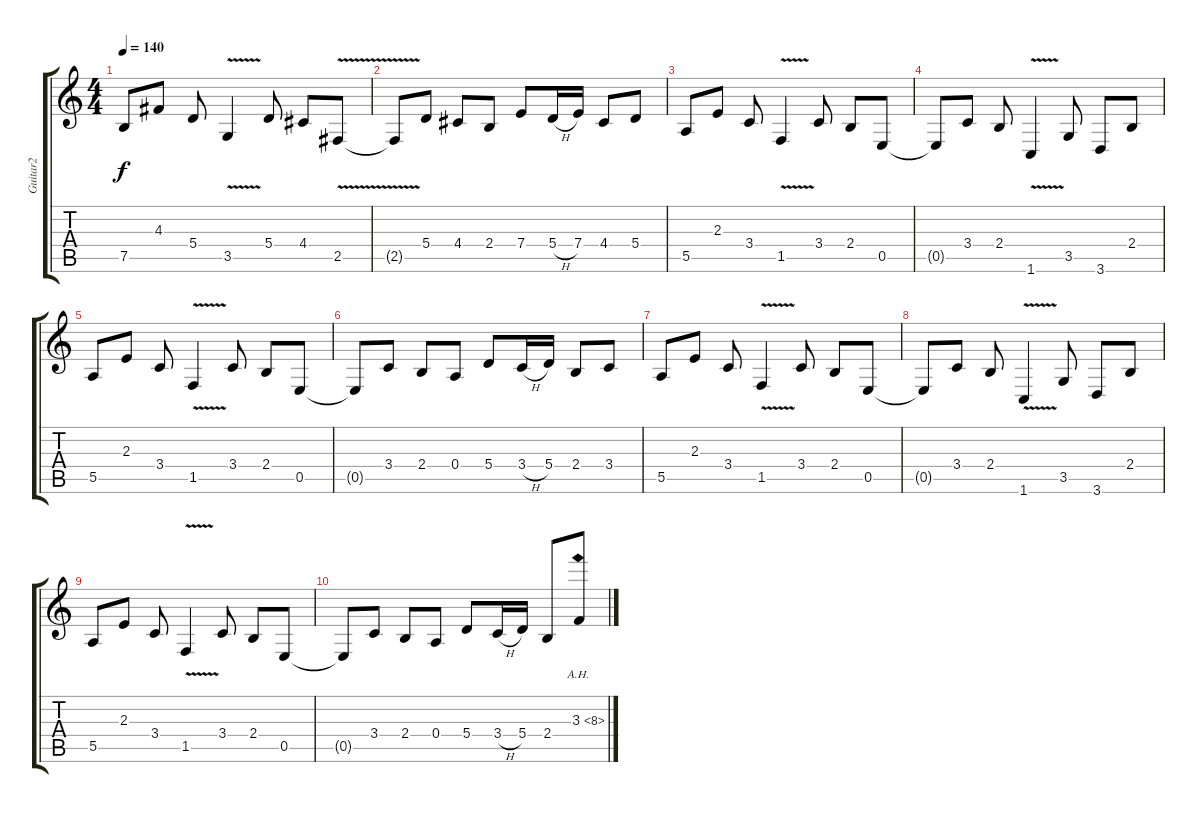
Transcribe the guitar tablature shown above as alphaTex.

\track ("Guitar2" "Guitar2") {instrument distortionguitar}
\staff {score tabs}
\tuning (B3 Gb3 D3 A2 E2 B1) {hide}
\ts (4 4)
\tempo 140
\clef g2
\ks c
7.5.8{dy f} 4.3.8 5.4.8 3.5{v}.4 5.4.8 4.4.8 2.5{v}.8 |
2.5{t}.8 5.4.8 4.4.8 2.4.8 7.4.8 5.4{h}.16 7.4.16 4.4.8 5.4.8 |
5.5.8 2.3.8 3.4.8 1.5{v}.4 3.4.8 2.4.8 0.5.8 |
0.5{t}.8 3.4.8 2.4.8 1.6{v}.4 3.5.8 3.6.8 2.4.8 |
5.5.8 2.3.8 3.4.8 1.5{v}.4 3.4.8 2.4.8 0.5.8 |
0.5{t}.8 3.4.8 2.4.8 0.4.8 5.4.8 3.4{h}.16 5.4.16 2.4.8 3.4.8 |
5.5.8 2.3.8 3.4.8 1.5{v}.4 3.4.8 2.4.8 0.5.8 |
0.5{t}.8 3.4.8 2.4.8 1.6{v}.4 3.5.8 3.6.8 2.4.8 |
5.5.8 2.3.8 3.4.8 1.5{v}.4 3.4.8 2.4.8 0.5.8 |
0.5{t}.8 3.4.8 2.4.8 0.4.8 5.4.8 3.4{h}.16 5.4.16 2.4.8 3.3{ah 5}.8
